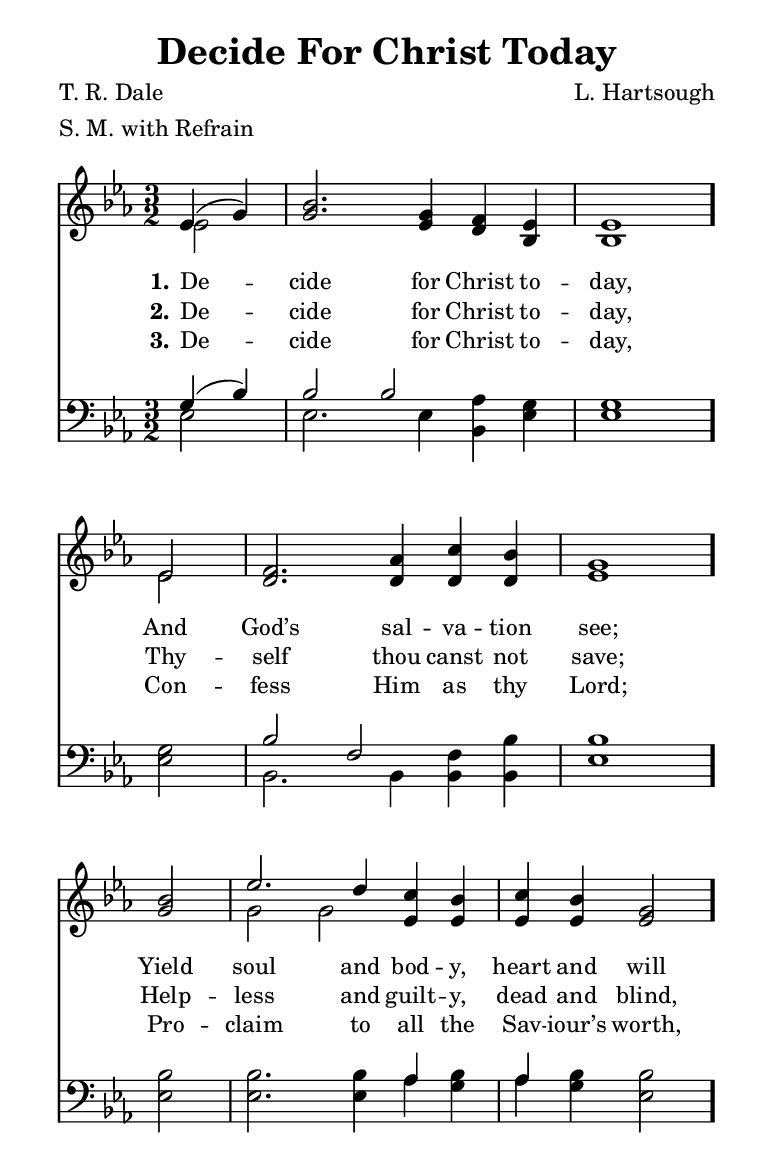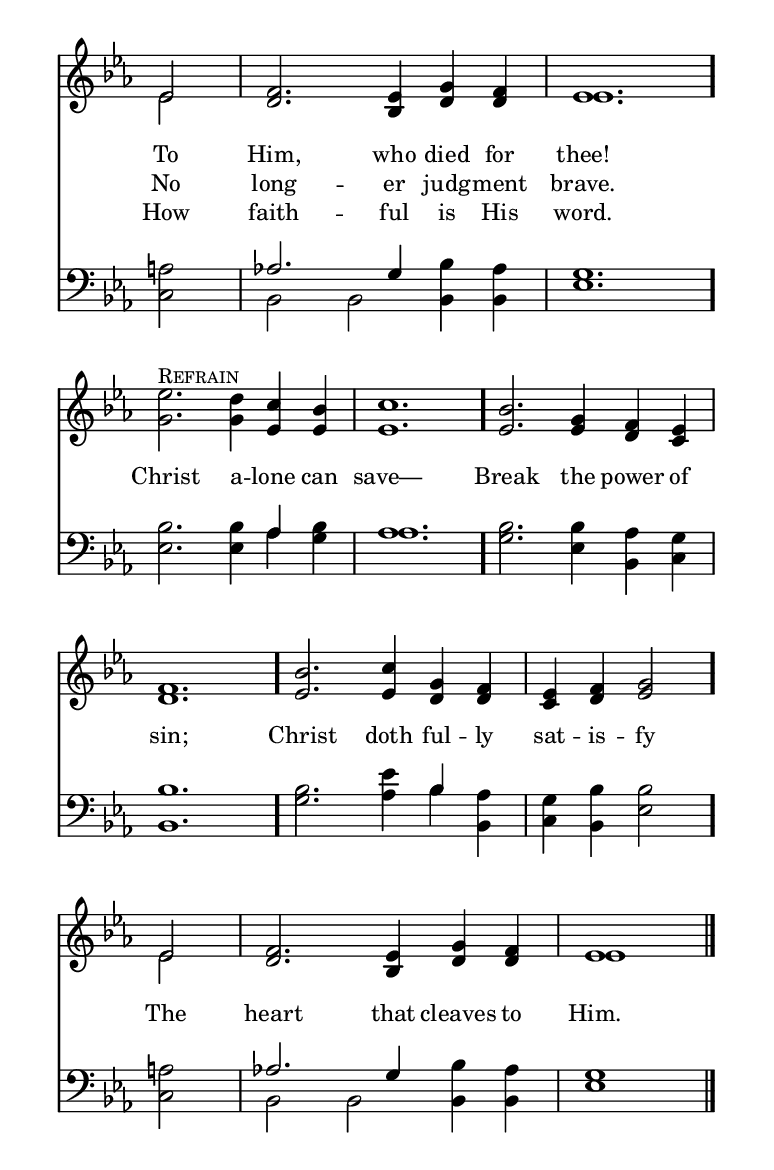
\include "common/global.ily"
\paper {
  \include "common/paper.ily"
  %ragged-bottom = ##t
  %ragged-last-bottom = ##t
  %systems-per-page = ##f
  %page-count = ##f
}

\header{
  hymnnumber = "79"
  title = "Decide For Christ Today"
  tunename = "Welcome Voice"
  meter = "S. M. with Refrain"
  poet = "T. R. Dale"
  composer = "L. Hartsough"
  %copyright = ""
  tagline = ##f
}

% for fermata in MIDI
ta = { \tempo 4=140 }
tb = { \tempo 4=70  }

patternAA = { c4( c4) | c2. c4 c4 c4 | c1 }
patternAB = { c2      | c2. c4 c4 c4 | c1 }
patternAC = { c4( c4) | c2  c2 c4 c4 | c1 }

patternBA = { \patternAB }
patternBB = { c2 | c2 c2 c4 c4 | c1 }

patternCA = { c2 | c2. c4 c4 c4 | c4 c4 c2 }
patternCB = { c2 | c2  c2 c4 c4 | c4 c4 c2 }

patternDA = { c2 | c2. c4 c4 c4 | c1. }
patternDB = { c2 | c2  c2 c4 c4 | c1. }

patternEA = { c2. c4 c4 c4 | c1. }

patternFA = { c2. c4 c4 c4 | c4 c4 c2 }

patternGA = { c2 | c2. c4 c4 c4 | c1 }
patternGB = { c2 | c2  c2 c4 c4 | c1 }

global = {
  \include "common/overrides.ily"
  \override Staff.TimeSignature.style = #'numbered
  \time 3/2
  \override Score.MetronomeMark.transparent = ##t % hide all fermata changes too
  \ta
  \key ees \major
  \partial 2
  \autoBeamOff
}

notesSoprano = {
\global
\relative c' {

  \changePitch \patternAA { ees g | bes g f ees | ees }
  \changePitch \patternBA { ees | f aes c bes | g }
  \changePitch \patternCA { bes | ees d c bes | c bes g }
  \changePitch \patternDA { ees | f ees g f | ees }

  << s^\markup { \small \caps "Refrain" }
  \changePitch \patternEA { ees' d c bes | c } >>
  \changePitch \patternEA { bes g f ees | f }
  \changePitch \patternFA { bes c g f | ees f g }
  \changePitch \patternGA { ees | f ees g f | ees }

  \bar "|."

}
}

notesAlto = {
\global
\relative e' {

  \changePitch \patternAB { ees | g ees d bes | bes }
  \changePitch \patternBA { ees | d d d d | ees }
  \changePitch \patternCB { g | g g ees ees | ees ees ees }
  \changePitch \patternDA { ees | d bes d d | ees }

  \changePitch \patternEA { g g ees ees | ees }
  \changePitch \patternEA { ees ees d c | d }
  \changePitch \patternFA { ees ees d d | c d ees }
  \changePitch \patternGA { ees | d bes d d | ees }

}
}

notesTenor = {
\global
\relative a {

  \changePitch \patternAC { g bes | bes bes aes g | g }
  \changePitch \patternBB { g | bes f f bes | bes }
  \changePitch \patternCA { bes | bes bes aes bes | aes bes bes }
  \changePitch \patternDA { a | aes! g bes aes | g }

  \changePitch \patternEA { bes bes aes bes | aes }
  \changePitch \patternEA { bes bes aes g | bes }
  \changePitch \patternFA { bes ees bes aes | g bes bes }
  \changePitch \patternGA { a | aes! g bes aes | g }

}
}

notesBass = {
\global
\relative f {

  \changePitch \patternAB { ees | ees ees bes ees | ees }
  \changePitch \patternBA { ees | bes bes bes bes | ees }
  \changePitch \patternCA { ees | ees ees aes g | aes g ees }
  \changePitch \patternDB { c | bes bes bes bes | ees }

  \changePitch \patternEA { ees ees aes g | aes }
  \changePitch \patternEA { g ees bes c | bes }
  \changePitch \patternFA { g' aes bes bes, | c bes ees }
  \changePitch \patternGB { c | bes bes bes bes | ees }

}
}

Refrain = \lyricmode {

Christ a -- lone can save— \bar "."
Break the power of sin; \bar "."
Christ doth ful -- ly sat -- is -- fy \bar "."
The heart that cleaves to Him. \bar "."

}

wordsA = \lyricmode {
\set stanza = "1."

De -- cide for Christ to -- day, \bar "."
And God’s sal -- va -- tion see; \bar "." \break
Yield soul and bod -- y, heart and will \bar "."
To Him, who died for thee! \bar "." \break

}

wordsB = \lyricmode {
\set stanza = "2."

De -- cide for Christ to -- day,
Thy -- self thou canst not save;
Help -- less and guilt -- y, dead and blind,
No long -- er judg -- ment brave.

\Refrain

}

wordsC = \lyricmode {
\set stanza = "3."

De -- cide for Christ to -- day,
Con -- fess Him as thy Lord;
Pro -- claim to all the Sav -- iour’s worth,
How faith -- ful is His word.

}

\score {
  \context ChoirStaff <<
    \context Staff = upper <<
      \set ChoirStaff.systemStartDelimiter = #'SystemStartBar
      \partcombine #'(2 . 9) \notesSoprano \notesAlto
      \context NullVoice = sopranos { \voiceOne << \notesSoprano >> }
      \context NullVoice = altos { \voiceTwo << \notesAlto >> }
      \context Lyrics = one   \lyricsto sopranos \wordsA
      \context Lyrics = two   \lyricsto sopranos \wordsB
      \context Lyrics = three \lyricsto sopranos \wordsC
    >>
    \context Staff = men <<
      \clef bass
      \partcombine #'(2 . 9) \notesTenor \notesBass
      \context NullVoice = tenors { \voiceOne << \notesTenor >> }
      \context NullVoice = basses { \voiceTwo << \notesBass >> }
    >>
  >>
  \layout {
    \include "common/layout.ily"
  }
  \midi{
    \include "common/midi.ily"
  }
}

\version "2.19.49"  % necessary for upgrading to future LilyPond versions.

% vi:set et ts=2 sw=2 ai nocindent syntax=lilypond:
